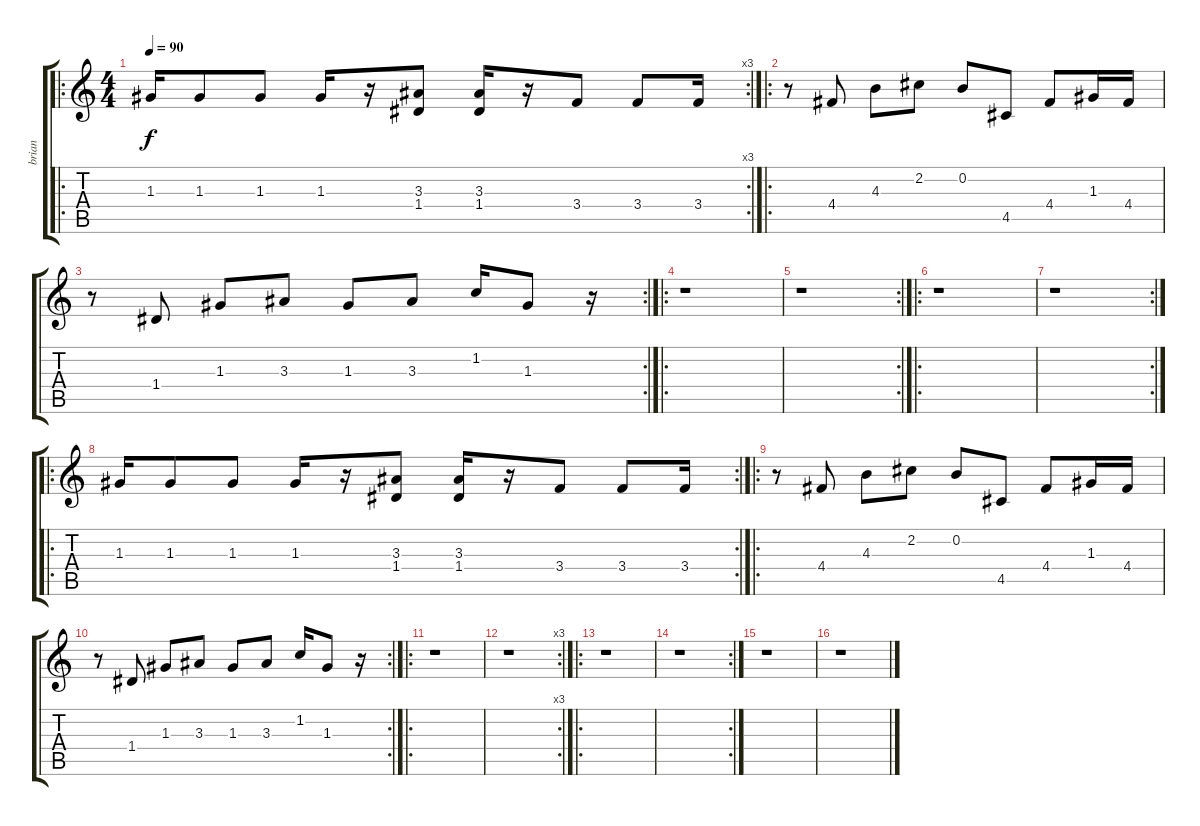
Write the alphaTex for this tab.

\track ("brian" "brian") {instrument distortionguitar}
\staff {score tabs}
\tuning (E4 B3 G3 D3 A2 E2) {hide}
\ro
\rc 3
\ts (4 4)
\tempo 90
\clef g2
\ks c
1.3.16{dy f instrument distortionguitar} 1.3.8 1.3.8 1.3.16 r.16 (3.3 1.4).8 (3.3 1.4).16 r.16 3.4.8 3.4.8 3.4.16 |
\ro
r.8 4.4.8 4.3.8 2.2.8 0.2.8 4.5.8 4.4.8 1.3.16 4.4.16 |
\rc 2
r.8 1.4.8 1.3.8 3.3.8 1.3.8 3.3.8 1.2.16 1.3.8 r.16 |
\ro
r.1 |
\rc 2
r.1 |
\ro
r.1 |
\rc 2
r.1 |
\ro
\rc 2
1.3.16 1.3.8 1.3.8 1.3.16 r.16 (3.3 1.4).8 (3.3 1.4).16 r.16 3.4.8 3.4.8 3.4.16 |
\ro
r.8 4.4.8 4.3.8 2.2.8 0.2.8 4.5.8 4.4.8 1.3.16 4.4.16 |
\rc 2
r.8 1.4.8 1.3.8 3.3.8 1.3.8 3.3.8 1.2.16 1.3.8 r.16 |
\ro
r.1 |
\rc 3
r.1 |
\ro
r.1 |
\rc 2
r.1 |
r.1 |
r.1
